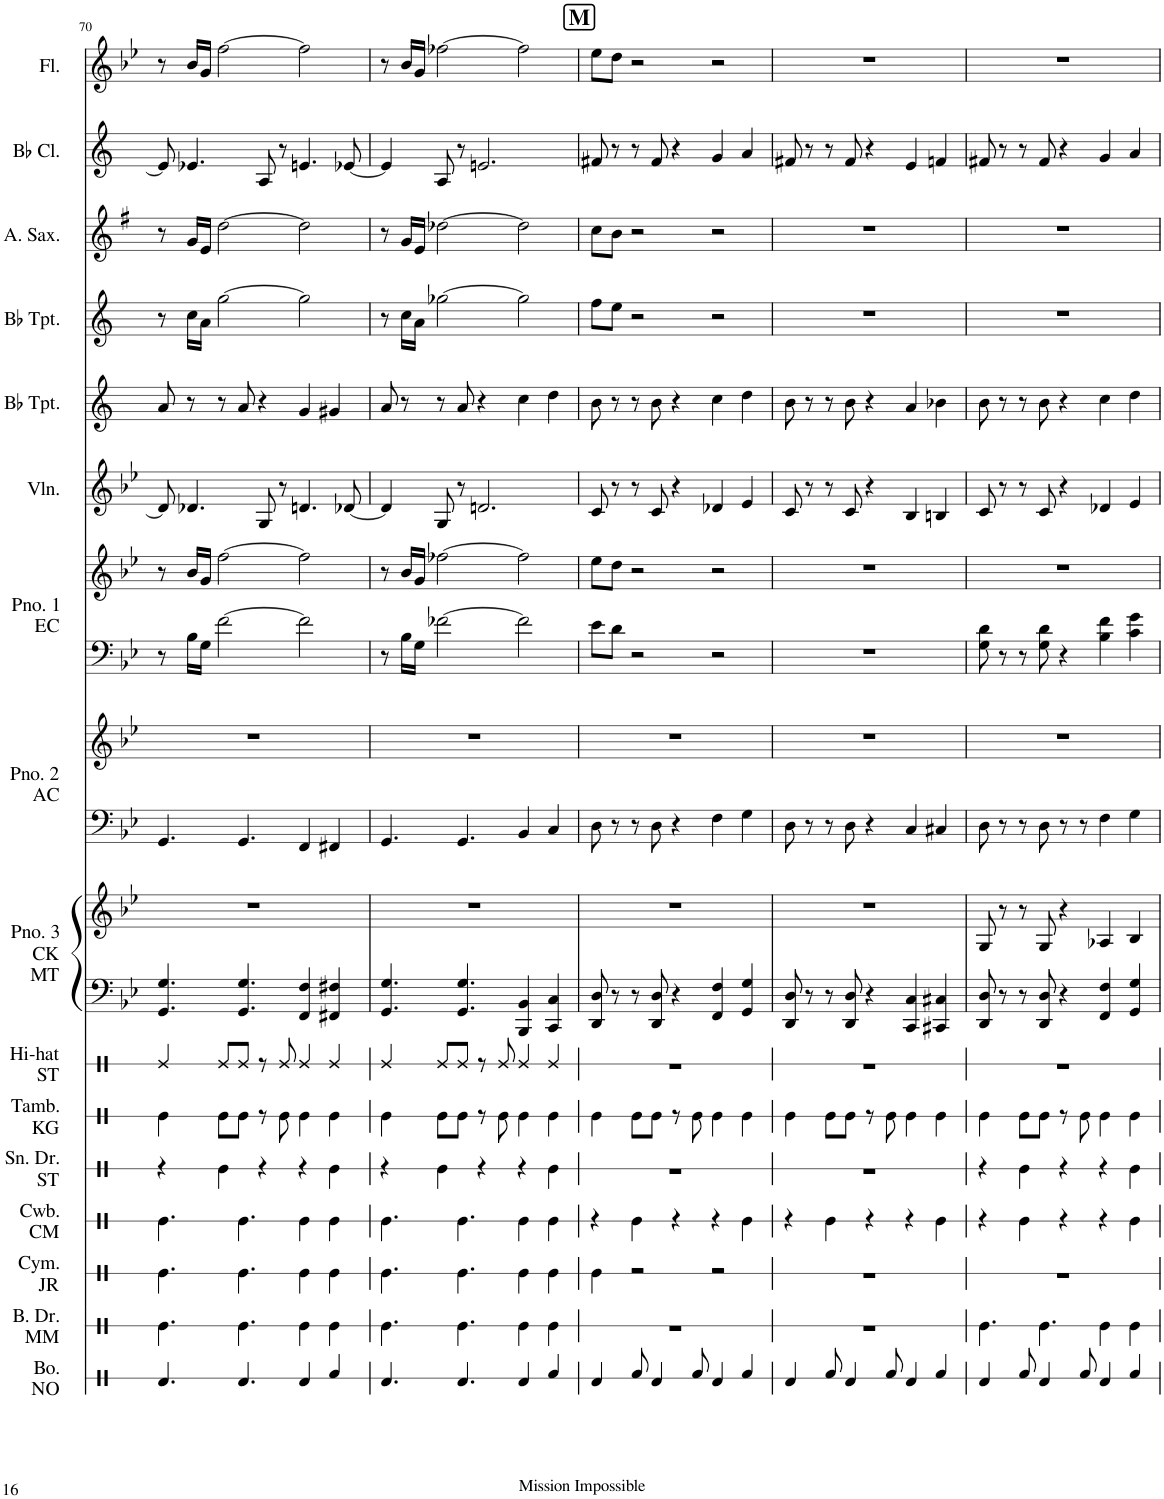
**kern	**kern	**kern	**kern	**kern	**kern	**kern	**kern	**kern	**kern	**kern	**kern	**kern	**kern	**kern	**kern	**kern	**kern	**kern
*part16	*part15	*part14	*part13	*part12	*part11	*part10	*part9	*part9	*part8	*part8	*part7	*part7	*part6	*part5	*part4	*part3	*part2	*part1
*staff19	*staff18	*staff17	*staff16	*staff15	*staff14	*staff13	*staff12	*staff11	*staff10	*staff9	*staff8	*staff7	*staff6	*staff5	*staff4	*staff3	*staff2	*staff1
*I"Bongos Nick	*I"Bass Drum Michael	*I"Cymbal Jordan	*I"Cowbell Christina M	*I"Snare Drum Seth	*I"Tambourine Kara	*I"Hi-hat Sarah	*I"Piano 3 Christina Mercy	*	*I"Piano 2 Aaron	*	*I"Piano 1 Ethan	*	*I"Violin	*I"Bb Trumpet 2	*I"Trumpet 1	*I"Alto Saxophone	*I"Bb Clarinet	*I"Flute
*I'Bo. NO	*I'B. Dr. MM	*I'Cym. JR	*I'Cwb. CM	*I'Sn. Dr. ST	*	*	*	*	*	*	*	*	*I'Vln.	*I'Bb Tpt.	*	*I'A. Sax.	*I'Bb Cl.	*I'Fl.
!!LO:PB:g=z
*clefX	*clefX	*clefX	*clefX	*clefX	*clefX	*clefX	*clefF4	*clefG2	*clefF4	*clefG2	*clefF4	*clefG2	*clefG2	*clefG2	*clefG2	*clefG2	*clefG2	*clefG2
*	*	*	*	*	*	*	*	*	*	*	*	*	*	*Trd1c2	*Trd1c2	*Trd5c9	*Trd1c2	*
*k[]	*k[]	*k[]	*k[]	*k[]	*k[]	*k[]	*k[b-e-]	*k[b-e-]	*k[b-e-]	*k[b-e-]	*k[b-e-]	*k[b-e-]	*k[b-e-]	*k[]	*k[]	*k[f#]	*k[]	*k[b-e-]
*M5/4	*M5/4	*M5/4	*M5/4	*M5/4	*M5/4	*M5/4	*M5/4	*M5/4	*M5/4	*M5/4	*M5/4	*M5/4	*M5/4	*M5/4	*M5/4	*M5/4	*M5/4	*M5/4
=70	=70	=70	=70	=70	=70	=70	=70	=70	=70	=70	=70	=70	=70	=70	=70	=70	=70	=70
4.Rd/	4.Re\	4.Re\	4.Re\	4r	4Re\	4Re/	4.GG/ 4.G/	4%5r	4.GG/	4%5r	8r	8r	8d/]	8a/	8r	8r	8e/]	8r
.	.	.	.	.	.	.	.	.	.	.	16B-\LL	16b-/LL	4.d-X/	8r	16cc\LL	16g/LL	4.e-X/	16b-/LL
.	.	.	.	.	.	.	.	.	.	.	16G\JJ	16g/JJ	.	.	16a\JJ	16e/JJ	.	16g/JJ
.	.	.	.	4Re\	8Re\L	8Re/L	.	.	.	.	[2f\	[2ff\	.	8r	[2gg\	[2dd\	.	[2ff\
4.Rd/	4.Re\	4.Re\	4.Re\	.	8Re\J	8Re/J	4.GG/ 4.G/	.	4.GG/	.	.	.	.	8a/	.	.	.	.
.	.	.	.	4r	8r	8r	.	.	.	.	.	.	8G/	4r	.	.	8A/	.
.	.	.	.	.	8Re\	8Re/	.	.	.	.	.	.	8r	.	.	.	8r	.
4Rd/	4Re\	4Re\	4Re\	4r	4Re\	4Re/	4FF/ 4F/	.	4FF/	.	2f\]	2ff\]	4.dn/	4g/	2gg\]	2dd\]	4.en/	2ff\]
4Rf/	4Re\	4Re\	4Re\	4Re\	4Re\	4Re/	4FF#X/ 4F#X/	.	4FF#X/	.	.	.	.	4g#X/	.	.	.	.
.	.	.	.	.	.	.	.	.	.	.	.	.	[8d-X/	.	.	.	[8e-X/	.
=71	=71	=71	=71	=71	=71	=71	=71	=71	=71	=71	=71	=71	=71	=71	=71	=71	=71	=71
4.Rd/	4.Re\	4.Re\	4.Re\	4r	4Re\	4Re/	4.GG/ 4.G/	4%5r	4.GG/	4%5r	8r	8r	4d-/]	8a/	8r	8r	4e-/]	8r
.	.	.	.	.	.	.	.	.	.	.	16B-\LL	16b-/LL	.	8r	16cc\LL	16g/LL	.	16b-/LL
.	.	.	.	.	.	.	.	.	.	.	16G\JJ	16g/JJ	.	.	16a\JJ	16e/JJ	.	16g/JJ
.	.	.	.	4Re\	8Re\L	8Re/L	.	.	.	.	[2f-X\	[2ff-X\	8G/	8r	[2gg-X\	[2dd-X\	8A/	[2ff-X\
4.Rd/	4.Re\	4.Re\	4.Re\	.	8Re\J	8Re/J	4.GG/ 4.G/	.	4.GG/	.	.	.	8r	8a/	.	.	8r	.
.	.	.	.	4r	8r	8r	.	.	.	.	.	.	2.dn/	4r	.	.	2.en/	.
.	.	.	.	.	8Re\	8Re/	.	.	.	.	.	.	.	.	.	.	.	.
4Rd/	4Re\	4Re\	4Re\	4r	4Re\	4Re/	4BBB-/ 4BB-/	.	4BB-/	.	2f-\]	2ff-\]	.	4cc\	2gg-\]	2dd-\]	.	2ff-\]
4Rf/	4Re\	4Re\	4Re\	4Re\	4Re\	4Re/	4CC/ 4C/	.	4C/	.	.	.	.	4dd\	.	.	.	.
!!LO:REH:place=s1:a:B:cj:fs=14:t=M
=72	=72	=72	=72	=72	=72	=72	=72	=72	=72	=72	=72	=72	=72	=72	=72	=72	=72	=72
4Rd/	4%5r	4Re\	4r	4%5r	4Re\	4%5r	8DD/ 8D/	4%5r	8D\	4%5r	8e-\L	8ee-\L	8c/	8b\	8ff\L	8cc\L	8f#X/	8ee-\L
.	.	.	.	.	.	.	8r	.	8r	.	8d\J	8dd\J	8r	8r	8ee\J	8b\J	8r	8dd\J
8Rf/	.	2r	4Re\	.	8Re\L	.	8r	.	8r	.	2r	2r	8r	8r	2r	2r	8r	2r
4Rd/	.	.	.	.	8Re\J	.	8DD/ 8D/	.	8D\	.	.	.	8c/	8b\	.	.	8f#/	.
.	.	.	4r	.	8r	.	4r	.	4r	.	.	.	4r	4r	.	.	4r	.
8Rf/	.	.	.	.	8Re\	.	.	.	.	.	.	.	.	.	.	.	.	.
4Rd/	.	2r	4r	.	4Re\	.	4FF/ 4F/	.	4F\	.	2r	2r	4d-X/	4cc\	2r	2r	4g/	2r
4Rf/	.	.	4Re\	.	4Re\	.	4GG/ 4G/	.	4G\	.	.	.	4e-/	4dd\	.	.	4a/	.
=73	=73	=73	=73	=73	=73	=73	=73	=73	=73	=73	=73	=73	=73	=73	=73	=73	=73	=73
4Rd/	4%5r	4%5r	4r	4%5r	4Re\	4%5r	8DD/ 8D/	4%5r	8D\	4%5r	4%5r	4%5r	8c/	8b\	4%5r	4%5r	8f#X/	4%5r
.	.	.	.	.	.	.	8r	.	8r	.	.	.	8r	8r	.	.	8r	.
8Rf/	.	.	4Re\	.	8Re\L	.	8r	.	8r	.	.	.	8r	8r	.	.	8r	.
4Rd/	.	.	.	.	8Re\J	.	8DD/ 8D/	.	8D\	.	.	.	8c/	8b\	.	.	8f#/	.
.	.	.	4r	.	8r	.	4r	.	4r	.	.	.	4r	4r	.	.	4r	.
8Rf/	.	.	.	.	8Re\	.	.	.	.	.	.	.	.	.	.	.	.	.
4Rd/	.	.	4r	.	4Re\	.	4CC/ 4C/	.	4C/	.	.	.	4B-/	4a/	.	.	4e/	.
4Rf/	.	.	4Re\	.	4Re\	.	4CC#X/ 4C#X/	.	4C#X/	.	.	.	4Bn/	4b-X\	.	.	4fn/	.
=74	=74	=74	=74	=74	=74	=74	=74	=74	=74	=74	=74	=74	=74	=74	=74	=74	=74	=74
4Rd/	4.Re\	4%5r	4r	4r	4Re\	4%5r	8DD/ 8D/	8G/	8D\	4%5r	8G\ 8d\	4%5r	8c/	8b\	4%5r	4%5r	8f#X/	4%5r
.	.	.	.	.	.	.	8r	8r	8r	.	8r	.	8r	8r	.	.	8r	.
8Rf/	.	.	4Re\	4Re\	8Re\L	.	8r	8r	8r	.	8r	.	8r	8r	.	.	8r	.
4Rd/	4.Re\	.	.	.	8Re\J	.	8DD/ 8D/	8G/	8D\	.	8G\ 8d\	.	8c/	8b\	.	.	8f#/	.
.	.	.	4r	4r	8r	.	4r	4r	8r	.	4r	.	4r	4r	.	.	4r	.
8Rf/	.	.	.	.	8Re\	.	.	.	8r	.	.	.	.	.	.	.	.	.
4Rd/	4Re\	.	4r	4r	4Re\	.	4FF/ 4F/	4A-X/	4F\	.	4B-\ 4f\	.	4d-X/	4cc\	.	.	4g/	.
4Rf/	4Re\	.	4Re\	4Re\	4Re\	.	4GG/ 4G/	4B-/	4G\	.	4c\ 4g\	.	4e-/	4dd\	.	.	4a/	.
=	=	=	=	=	=	=	=	=	=	=	=	=	=	=	=	=	=	=
*-	*-	*-	*-	*-	*-	*-	*-	*-	*-	*-	*-	*-	*-	*-	*-	*-	*-	*-
